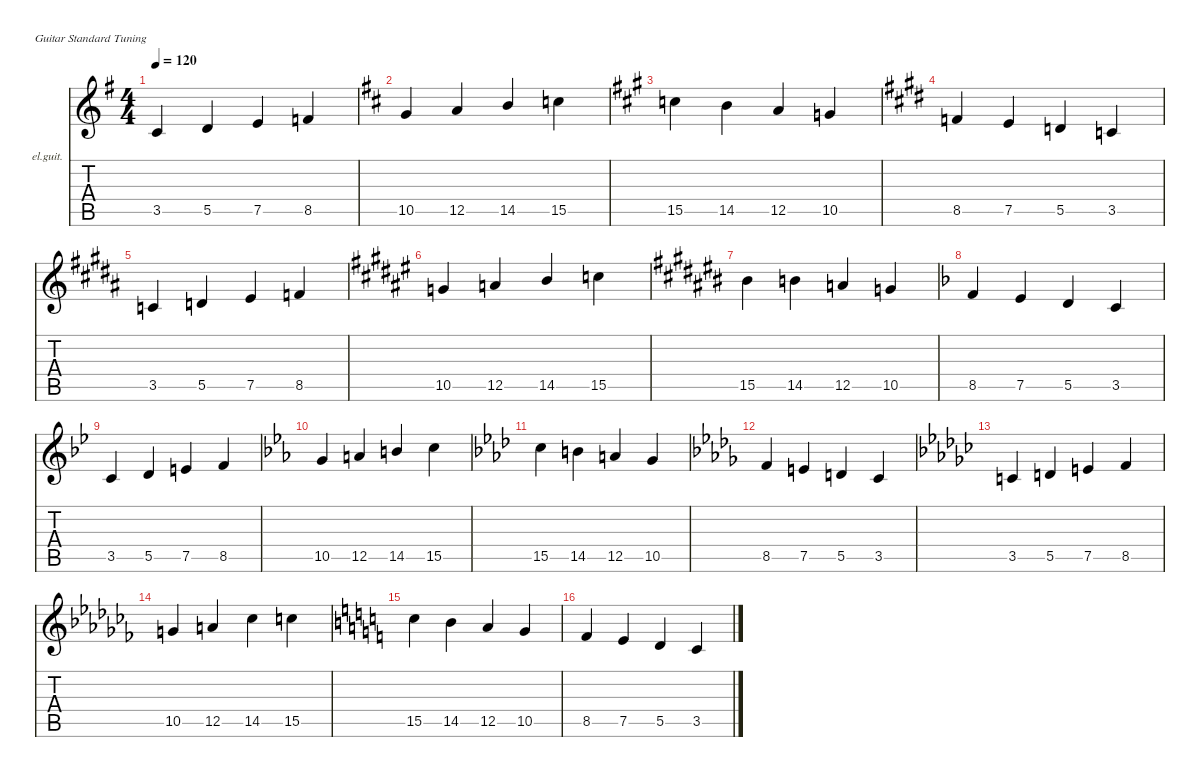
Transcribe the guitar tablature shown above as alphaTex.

\defaultSystemsLayout 4
\hideDynamics
\bracketExtendMode nobrackets
\firstSystemTrackNameOrientation horizontal
\otherSystemsTrackNameOrientation horizontal
\track ("Electric Guitar" "el.guit.") {instrument electricguitarclean}
\staff {score tabs}
\tuning (E4 B3 G3 D3 A2 E2)
\ts (4 4)
\tempo 120
\clef g2
\ks eminor
3.5{acc forcenatural}.4{dy mf beam Up} 5.5{acc forcenatural}.4{beam Up} 7.5{acc forcenatural}.4{beam Up} 8.5{acc forcenatural}.4{beam Up} |
\ks bminor
10.5{acc forcenatural}.4{beam Up} 12.5{acc forcenatural}.4{beam Up} 14.5{acc forcenatural}.4{beam Up} 15.5{acc forcenatural}.4{beam Down} |
\ks f#minor
15.5{acc forcenatural}.4{beam Down} 14.5{acc forcenatural}.4{beam Down} 12.5{acc forcenatural}.4{beam Up} 10.5{acc forcenatural}.4{beam Up} |
\ks c#minor
8.5{acc forcenatural}.4{beam Up} 7.5{acc forcenatural}.4{beam Up} 5.5{acc forcenatural}.4{beam Up} 3.5{acc forcenatural}.4{beam Up} |
\ks g#minor
3.5{acc forcenatural}.4{beam Up} 5.5{acc forcenatural}.4{beam Up} 7.5{acc forcenatural}.4{beam Up} 8.5{acc forcenatural}.4{beam Up} |
\ks d#minor
10.5{acc forcenatural}.4{beam Up} 12.5{acc forcenatural}.4{beam Up} 14.5{acc forcenatural}.4{beam Up} 15.5{acc forcenatural}.4{beam Down} |
\ks a#minor
15.5{acc #}.4{beam Down} 14.5{acc forcenatural}.4{beam Down} 12.5{acc forcenatural}.4{beam Up} 10.5{acc forcenatural}.4{beam Up} |
\ks dminor
8.5{acc forcenatural}.4{beam Up} 7.5{acc forcenatural}.4{beam Up} 5.5{acc forcenatural}.4{beam Up} 3.5{acc forcenatural}.4{beam Up} |
\ks gminor
3.5{acc forcenatural}.4{beam Up} 5.5{acc forcenatural}.4{beam Up} 7.5{acc forcenatural}.4{beam Up} 8.5{acc forcenatural}.4{beam Up} |
\ks cminor
10.5{acc forcenatural}.4{beam Up} 12.5{acc forcenatural}.4{beam Up} 14.5{acc forcenatural}.4{beam Up} 15.5{acc forcenatural}.4{beam Down} |
\ks fminor
15.5{acc forcenatural}.4{beam Down} 14.5{acc forcenatural}.4{beam Down} 12.5{acc forcenatural}.4{beam Up} 10.5{acc forcenatural}.4{beam Up} |
\ks bbminor
8.5{acc forcenatural}.4{beam Up} 7.5{acc forcenatural}.4{beam Up} 5.5{acc forcenatural}.4{beam Up} 3.5{acc forcenatural}.4{beam Up} |
\ks ebminor
3.5{acc forcenatural}.4{beam Up} 5.5{acc forcenatural}.4{beam Up} 7.5{acc forcenatural}.4{beam Up} 8.5{acc forcenatural}.4{beam Up} |
\ks abminor
10.5{acc forcenatural}.4{beam Up} 12.5{acc forcenatural}.4{beam Up} 14.5{acc b}.4{beam Down} 15.5{acc forcenatural}.4{beam Down} |
\ks aminor
15.5.4{beam Down} 14.5.4{beam Down} 12.5.4{beam Up} 10.5.4{beam Up} |
8.5.4{beam Up} 7.5.4{beam Up} 5.5.4{beam Up} 3.5.4{beam Up}
